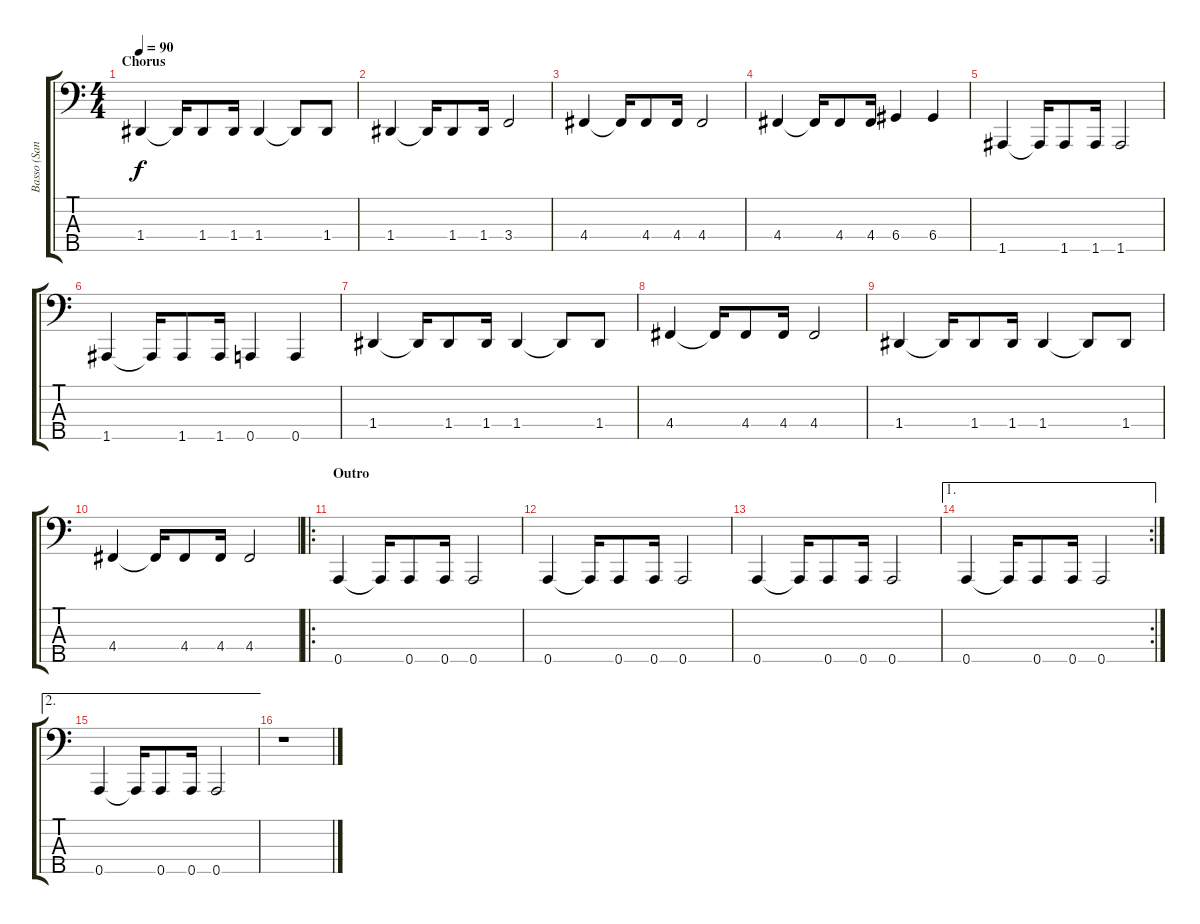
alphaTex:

\track ("Basso (Santtu)" "Basso (San") {instrument electricbasspick}
\staff {score tabs}
\tuning (G2 D2 A1 D1 A0) {hide}
\ts (4 4)
\section ("" "Chorus")
\tempo 90
\clef f4
\ks c
1.4.4{dy f} 1.4{t}.16 1.4.8 1.4.16 1.4.4 1.4{t}.8 1.4.8 |
1.4.4 1.4{t}.16 1.4.8 1.4.16 3.4.2 |
4.4.4 4.4{t}.16 4.4.8 4.4.16 4.4.2 |
4.4.4 4.4{t}.16 4.4.8 4.4.16 6.4.4 6.4.4 |
1.5.4 1.5{t}.16 1.5.8 1.5.16 1.5.2 |
1.5.4 1.5{t}.16 1.5.8 1.5.16 0.5.4 0.5.4 |
1.4.4 1.4{t}.16 1.4.8 1.4.16 1.4.4 1.4{t}.8 1.4.8 |
4.4.4 4.4{t}.16 4.4.8 4.4.16 4.4.2 |
1.4.4 1.4{t}.16 1.4.8 1.4.16 1.4.4 1.4{t}.8 1.4.8 |
4.4.4 4.4{t}.16 4.4.8 4.4.16 4.4.2 |
\ro
\section ("" "Outro")
0.5.4 0.5{t}.16 0.5.8 0.5.16 0.5.2 |
0.5.4 0.5{t}.16 0.5.8 0.5.16 0.5.2 |
0.5.4 0.5{t}.16 0.5.8 0.5.16 0.5.2 |
\ae 1
\rc 2
0.5.4 0.5{t}.16 0.5.8 0.5.16 0.5.2 |
\ae 2
0.5.4 0.5{t}.16 0.5.8 0.5.16 0.5.2 |
r.1
